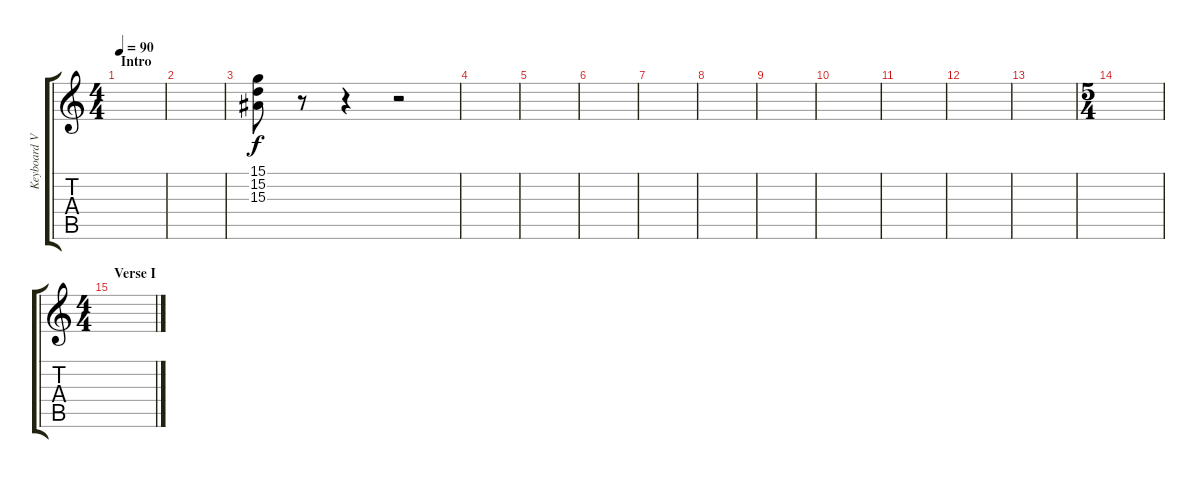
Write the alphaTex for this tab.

\track ("Keyboard V (Orchestra Hit)" "Keyboard V") {instrument orchestrahit}
\staff {score tabs}
\tuning (E4 B3 G3 D3 A2 E2) {hide}
\ts (4 4)
\section ("" "Intro")
\tempo 90
\clef g2
\ks c
|
|
(15.1 15.2 15.3).8 r.8 r.4 r.2 |
|
|
|
|
|
|
|
|
|
|
\ts (5 4)
|
\ts (4 4)
\section ("" "Verse I")
